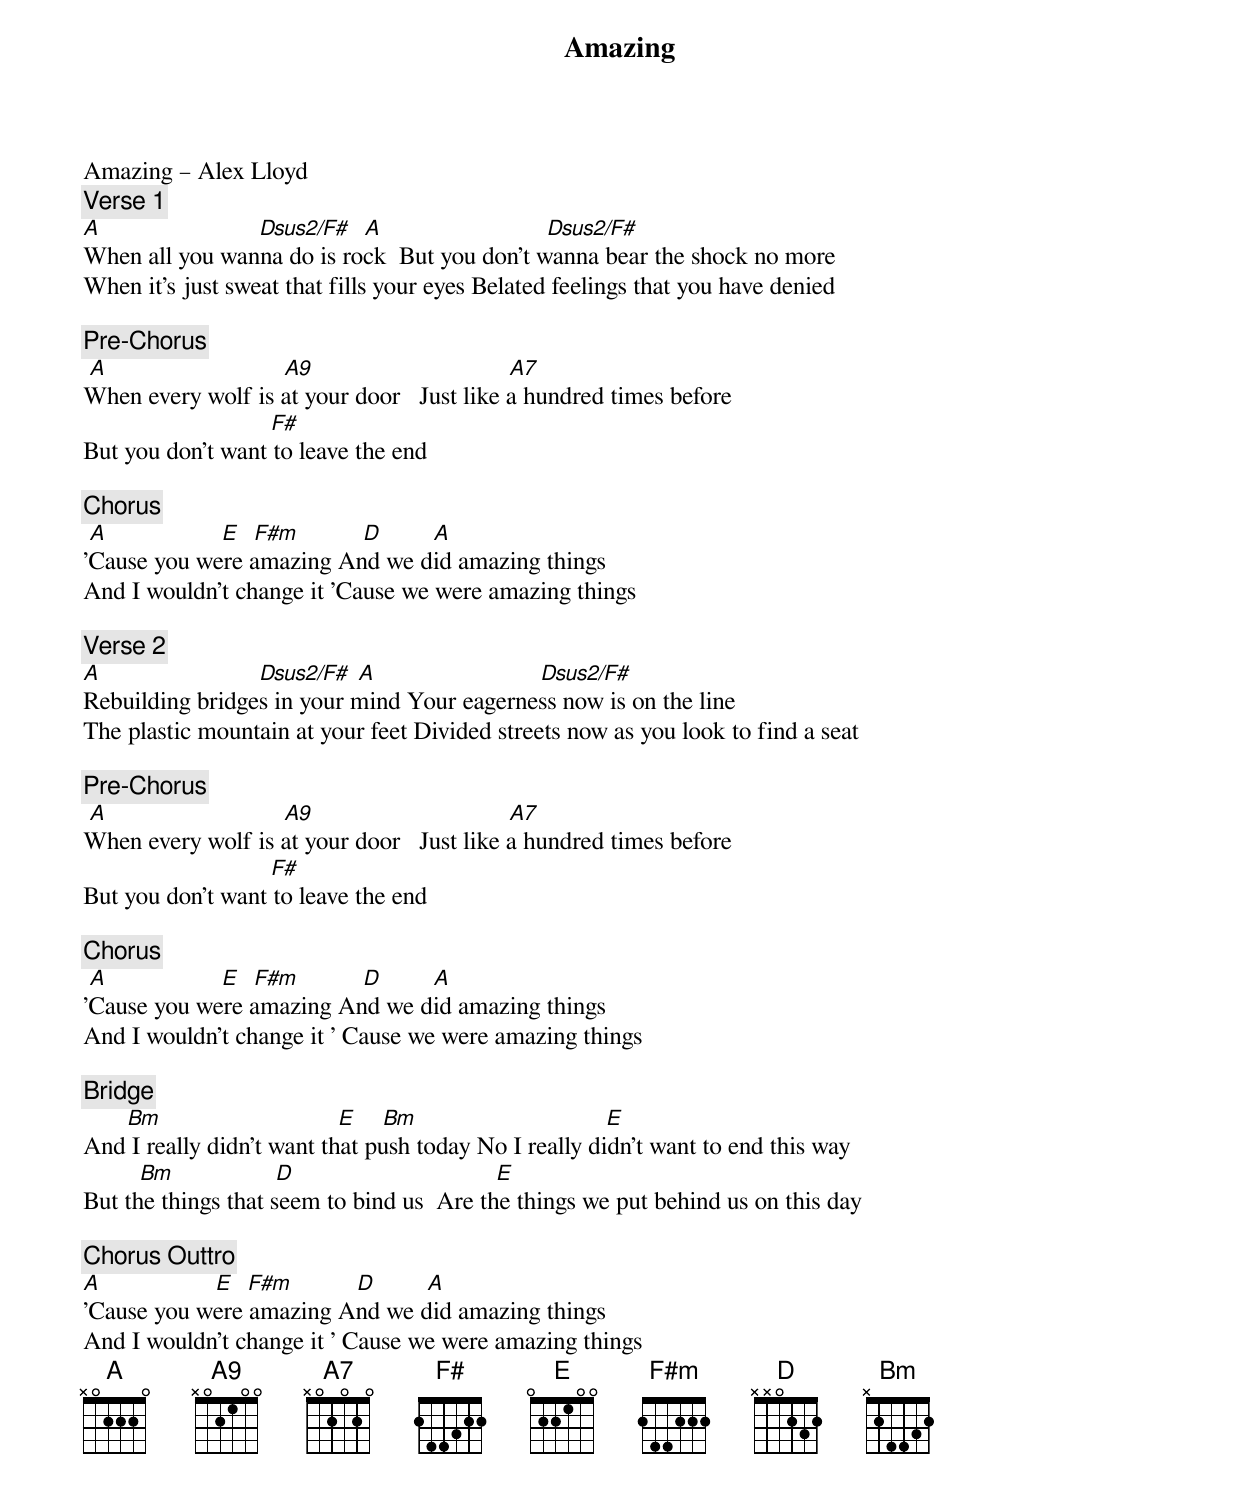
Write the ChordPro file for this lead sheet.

{title: Amazing}
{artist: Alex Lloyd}
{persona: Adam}
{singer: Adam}
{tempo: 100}
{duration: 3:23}
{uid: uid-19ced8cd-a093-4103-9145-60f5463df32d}
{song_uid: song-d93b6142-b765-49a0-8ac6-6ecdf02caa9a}



Amazing – Alex Lloyd
{comment: Verse 1}
[A]                       		[Dsus2/F#]		[A]                          [Dsus2/F#]
When all you wanna do is rock		But you don't wanna bear the shock no more
When it's just sweat that fills your eyes	Belated feelings that you have denied

{comment: Pre-Chorus}
 [A]                          		[A9]			                            [A7]
When every wolf is at your door   Just like a hundred times before
	                           		[F#]
But you don't want to leave the end

{comment: Chorus}
 [A]                		[E]		[F#m]         	[D]      		[A]
'Cause you were amazing	And we did amazing things
And I wouldn't change it	'Cause we were amazing things

{comment: Verse 2}
[A]                       		[Dsus2/F#]	[A]                          [Dsus2/F#]
Rebuilding bridges in your mind	Your eagerness now is on the line
The plastic mountain at your feet	Divided streets now as you look to find a seat

{comment: Pre-Chorus}
 [A]                          		[A9]			                            [A7]
When every wolf is at your door   Just like a hundred times before
	                           		[F#]
But you don't want to leave the end

{comment: Chorus}
 [A]                		[E]		[F#m]         	[D]      		[A]
'Cause you were amazing	And we did amazing things
And I wouldn't change it	'	Cause we were amazing things

{comment: Bridge}
      	[Bm]                            [E]				[Bm]                             	[E]
And I really didn’t want that push today	No I really didn’t want to end this way
        	[Bm]					        			[D]                              		[E]
But the things that seem to bind us		Are the things we put behind us on this day

{comment: Chorus Outtro}
[A]                		[E]		[F#m]         	[D]      		[A]
'Cause you were amazing	And we did amazing things
And I wouldn't change it	'	Cause we were amazing things
